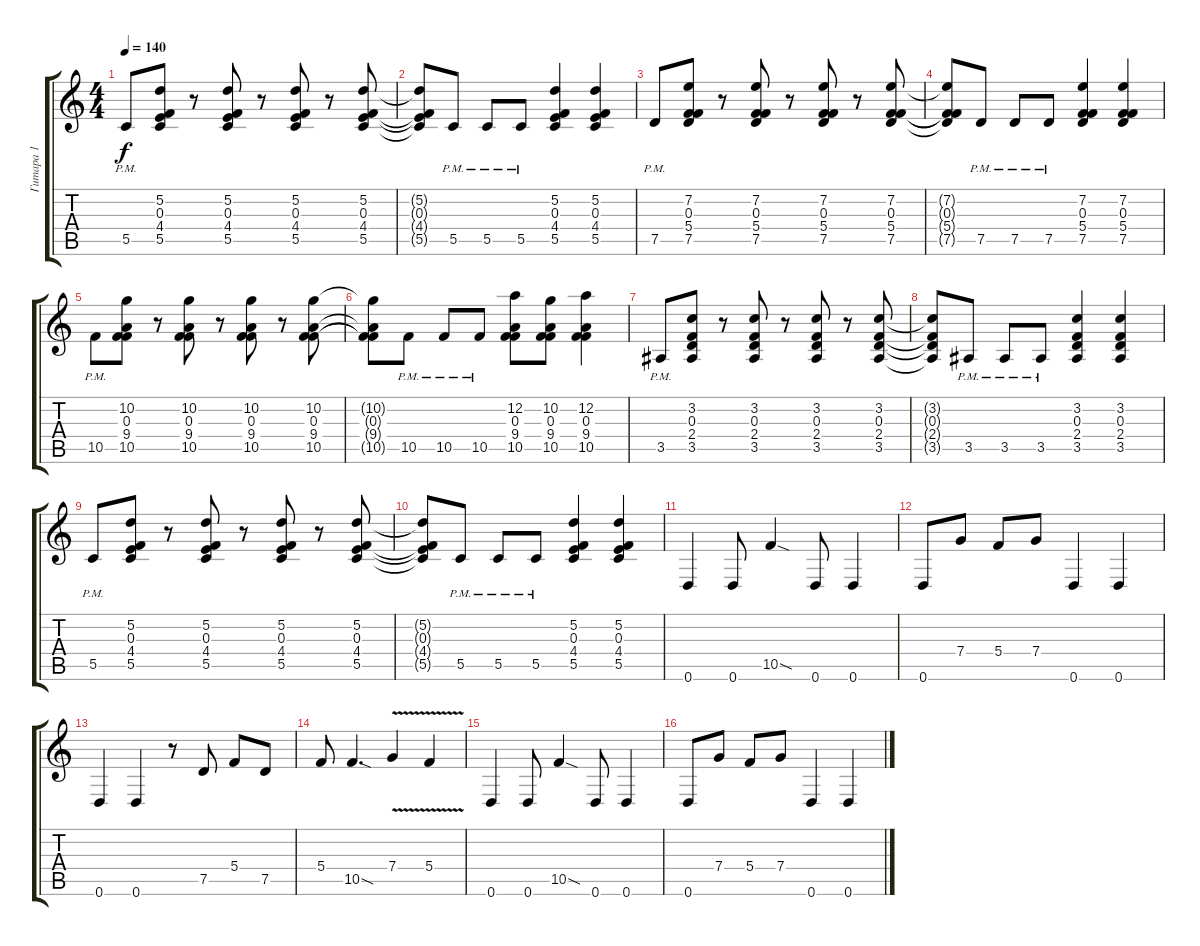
\track ("Гитара 1" "Гитара 1") {instrument overdrivenguitar}
\staff {score tabs}
\tuning (D4 A3 F3 C3 G2 D2) {hide}
\ts (4 4)
\tempo 140
\clef g2
\ks c
5.5{pm}.8{dy f} (5.2 0.3 4.4 5.5).8 r.8 (5.2 0.3 4.4 5.5).8 r.8 (5.2 0.3 4.4 5.5).8 r.8 (5.2 0.3 4.4 5.5).8 |
(5.2{t} 0.3{t} 4.4{t} 5.5{t}).8 5.5{pm}.8 5.5{pm}.8 5.5{pm}.8 (5.2 0.3 4.4 5.5).4 (5.2 0.3 4.4 5.5).4 |
7.5{pm}.8 (7.2 0.3 5.4 7.5).8 r.8 (7.2 0.3 5.4 7.5).8 r.8 (7.2 0.3 5.4 7.5).8 r.8 (7.2 0.3 5.4 7.5).8 |
(7.2{t} 0.3{t} 5.4{t} 7.5{t}).8 7.5{pm}.8 7.5{pm}.8 7.5{pm}.8 (7.2 0.3 5.4 7.5).4 (7.2 0.3 5.4 7.5).4 |
10.5{pm}.8 (10.2 0.3 9.4 10.5).8 r.8 (10.2 0.3 9.4 10.5).8 r.8 (10.2 0.3 9.4 10.5).8 r.8 (10.2 0.3 9.4 10.5).8 |
(10.2{t} 0.3{t} 9.4{t} 10.5{t}).8 10.5{pm}.8 10.5{pm}.8 10.5{pm}.8 (12.2 0.3 9.4 10.5).8 (10.2 0.3 9.4 10.5).8 (12.2 0.3 9.4 10.5).4 |
3.5{pm}.8 (3.2 0.3 2.4 3.5).8 r.8 (3.2 0.3 2.4 3.5).8 r.8 (3.2 0.3 2.4 3.5).8 r.8 (3.2 0.3 2.4 3.5).8 |
(3.2{t} 0.3{t} 2.4{t} 3.5{t}).8 3.5{pm}.8 3.5{pm}.8 3.5{pm}.8 (3.2 0.3 2.4 3.5).4 (3.2 0.3 2.4 3.5).4 |
5.5{pm}.8 (5.2 0.3 4.4 5.5).8 r.8 (5.2 0.3 4.4 5.5).8 r.8 (5.2 0.3 4.4 5.5).8 r.8 (5.2 0.3 4.4 5.5).8 |
(5.2{t} 0.3{t} 4.4{t} 5.5{t}).8 5.5{pm}.8 5.5{pm}.8 5.5{pm}.8 (5.2 0.3 4.4 5.5).4 (5.2 0.3 4.4 5.5).4 |
0.6.4 0.6.8 10.5{sod}.4 0.6.8 0.6.4 |
0.6.8 7.4.8 5.4.8 7.4.8 0.6.4 0.6.4 |
0.6.4 0.6.4 r.8 7.5.8 5.4.8 7.5.8 |
5.4.8 10.5{sod}.4{d} 7.4{v}.4 5.4{v}.4 |
0.6.4 0.6.8 10.5{sod}.4 0.6.8 0.6.4 |
0.6.8 7.4.8 5.4.8 7.4.8 0.6.4 0.6.4
